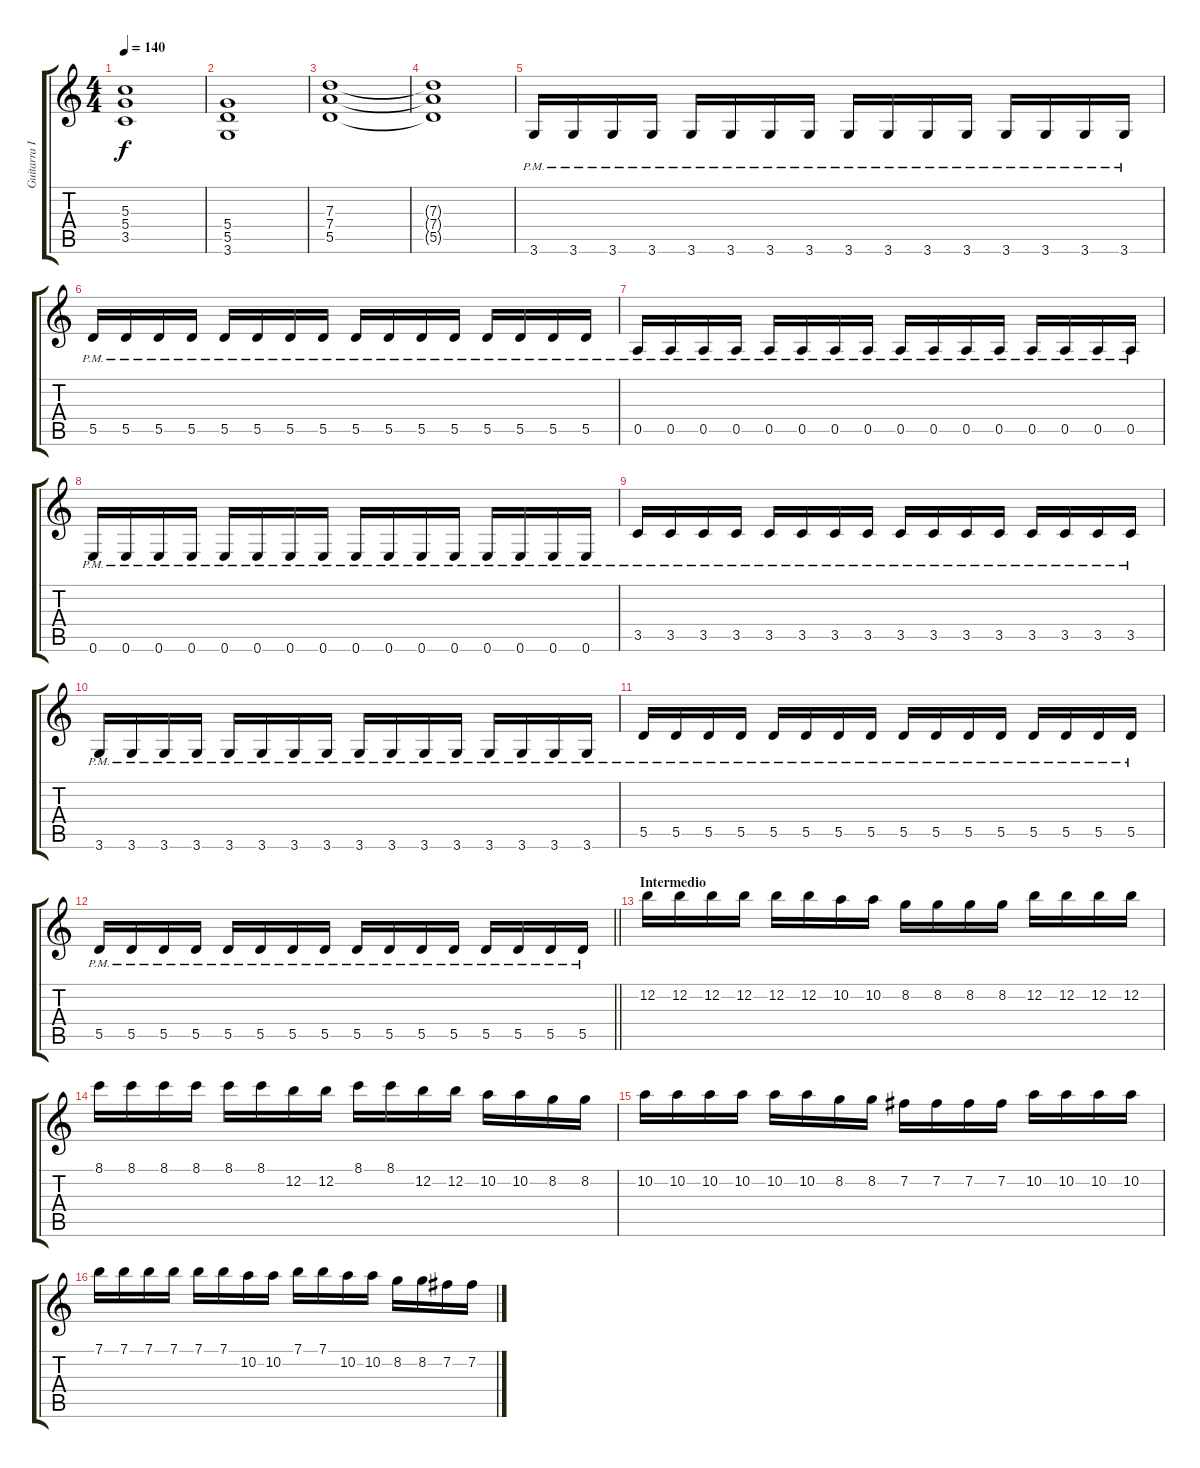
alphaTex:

\track ("Guitarra Izq" "Guitarra I") {instrument distortionguitar}
\staff {score tabs}
\tuning (E4 B3 G3 D3 A2 E2) {hide}
\ts (4 4)
\tempo 140
\clef g2
\ks c
(5.3 5.4 3.5).1{dy f} |
(5.4 5.5 3.6).1 |
(7.3 7.4 5.5).1 |
(7.3{t} 7.4{t} 5.5{t}).1 |
3.6{pm}.16 3.6{pm}.16 3.6{pm}.16 3.6{pm}.16 3.6{pm}.16 3.6{pm}.16 3.6{pm}.16 3.6{pm}.16 3.6{pm}.16 3.6{pm}.16 3.6{pm}.16 3.6{pm}.16 3.6{pm}.16 3.6{pm}.16 3.6{pm}.16 3.6{pm}.16 |
5.5{pm}.16 5.5{pm}.16 5.5{pm}.16 5.5{pm}.16 5.5{pm}.16 5.5{pm}.16 5.5{pm}.16 5.5{pm}.16 5.5{pm}.16 5.5{pm}.16 5.5{pm}.16 5.5{pm}.16 5.5{pm}.16 5.5{pm}.16 5.5{pm}.16 5.5{pm}.16 |
0.5{pm}.16 0.5{pm}.16 0.5{pm}.16 0.5{pm}.16 0.5{pm}.16 0.5{pm}.16 0.5{pm}.16 0.5{pm}.16 0.5{pm}.16 0.5{pm}.16 0.5{pm}.16 0.5{pm}.16 0.5{pm}.16 0.5{pm}.16 0.5{pm}.16 0.5{pm}.16 |
0.6{pm}.16 0.6{pm}.16 0.6{pm}.16 0.6{pm}.16 0.6{pm}.16 0.6{pm}.16 0.6{pm}.16 0.6{pm}.16 0.6{pm}.16 0.6{pm}.16 0.6{pm}.16 0.6{pm}.16 0.6{pm}.16 0.6{pm}.16 0.6{pm}.16 0.6{pm}.16 |
3.5{pm}.16 3.5{pm}.16 3.5{pm}.16 3.5{pm}.16 3.5{pm}.16 3.5{pm}.16 3.5{pm}.16 3.5{pm}.16 3.5{pm}.16 3.5{pm}.16 3.5{pm}.16 3.5{pm}.16 3.5{pm}.16 3.5{pm}.16 3.5{pm}.16 3.5{pm}.16 |
3.6{pm}.16 3.6{pm}.16 3.6{pm}.16 3.6{pm}.16 3.6{pm}.16 3.6{pm}.16 3.6{pm}.16 3.6{pm}.16 3.6{pm}.16 3.6{pm}.16 3.6{pm}.16 3.6{pm}.16 3.6{pm}.16 3.6{pm}.16 3.6{pm}.16 3.6{pm}.16 |
5.5{pm}.16 5.5{pm}.16 5.5{pm}.16 5.5{pm}.16 5.5{pm}.16 5.5{pm}.16 5.5{pm}.16 5.5{pm}.16 5.5{pm}.16 5.5{pm}.16 5.5{pm}.16 5.5{pm}.16 5.5{pm}.16 5.5{pm}.16 5.5{pm}.16 5.5{pm}.16 |
\barLineRight lightlight
5.5{pm}.16 5.5{pm}.16 5.5{pm}.16 5.5{pm}.16 5.5{pm}.16 5.5{pm}.16 5.5{pm}.16 5.5{pm}.16 5.5{pm}.16 5.5{pm}.16 5.5{pm}.16 5.5{pm}.16 5.5{pm}.16 5.5{pm}.16 5.5{pm}.16 5.5{pm}.16 |
\section ("" "Intermedio")
12.2.16 12.2.16 12.2.16 12.2.16 12.2.16 12.2.16 10.2.16 10.2.16 8.2.16 8.2.16 8.2.16 8.2.16 12.2.16 12.2.16 12.2.16 12.2.16 |
8.1.16 8.1.16 8.1.16 8.1.16 8.1.16 8.1.16 12.2.16 12.2.16 8.1.16 8.1.16 12.2.16 12.2.16 10.2.16 10.2.16 8.2.16 8.2.16 |
10.2.16 10.2.16 10.2.16 10.2.16 10.2.16 10.2.16 8.2.16 8.2.16 7.2.16 7.2.16 7.2.16 7.2.16 10.2.16 10.2.16 10.2.16 10.2.16 |
7.1.16 7.1.16 7.1.16 7.1.16 7.1.16 7.1.16 10.2.16 10.2.16 7.1.16 7.1.16 10.2.16 10.2.16 8.2.16 8.2.16 7.2.16 7.2.16
